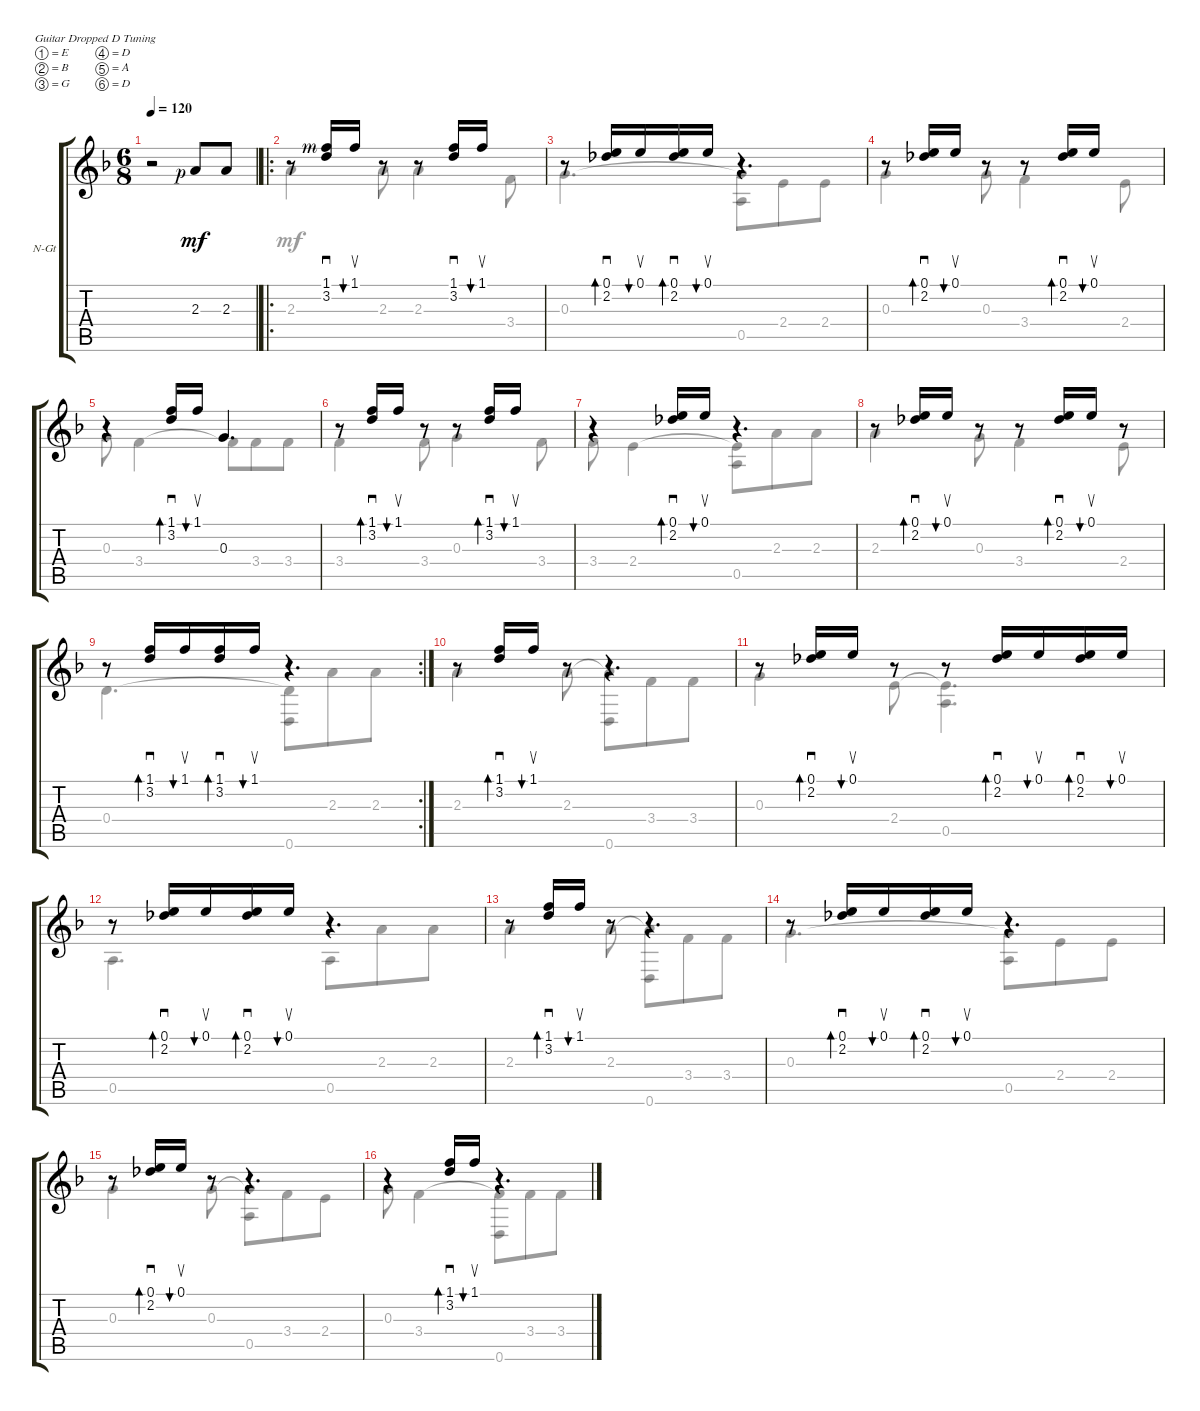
\defaultSystemsLayout 4
\bracketExtendMode groupsimilarinstruments
\firstSystemTrackNameOrientation horizontal
\otherSystemsTrackNameOrientation horizontal
\track ("Nylon Guitar" "N-Gt") {instrument acousticguitarnylon}
\staff {score tabs}
\tuning (E4 B3 G3 D3 A2 D2)
\voice
\ts (6 8)
\tempo 120
\clef g2
\ks dminor
r.2{dy mf instrument acousticguitarnylon} 2.3{rf 1}.8 2.3.8 |
\ro
r.8 (1.1{rf 3} 3.2).16{sd} 1.1.16{su bu 120} r.8 r.8 (1.1 3.2).16{sd} 1.1.16{su bu 116} |
r.8 (0.1 2.2).16{sd bd 114} 0.1.16{su bu 114} (0.1 2.2).16{sd bd 114} 0.1.16{su bu 114} r.4{d} |
r.8 (0.1 2.2).16{sd bd 120} 0.1.16{su bu 120} r.8 r.8 (0.1 2.2).16{sd bd 119} 0.1.16{su bu 116} |
r.4 (1.1 3.2).16{sd bd 114} 1.1.16{su bu 114} 0.3.4{d} |
r.8 (1.1 3.2).16{sd bd 120} 1.1.16{su bu 120} r.8 r.8 (1.1 3.2).16{sd bd 119} 1.1.16{su bu 116} |
r.4 (0.1 2.2).16{sd bd 114} 0.1.16{su bu 114} r.4{d} |
r.8 (0.1 2.2).16{sd bd 114} 0.1.16{su bu 114} r.8 r.8 (0.1 2.2).16{sd bd 114} 0.1.16{su bu 114} r.8 |
\rc 2
r.8 (1.1 3.2).16{sd bd 114} 1.1.16{su bu 114} (3.2 1.1).16{sd bd 114} 1.1.16{su bu 114} r.4{d} |
r.8 (1.1 3.2).16{sd bd 114} 1.1.16{su bu 114} r.8 r.4{d} |
r.8 (0.1 2.2).16{sd bd 114} 0.1.16{su bu 114} r.8 r.8 (0.1 2.2).16{sd bd 114} 0.1.16{su bu 114} (0.1 2.2).16{sd bd 114} 0.1.16{su bu 114} |
r.8 (0.1 2.2).16{sd bd 114} 0.1.16{su bu 114} (0.1 2.2).16{sd bd 114} 0.1.16{su bu 114} r.4{d} |
r.8 (1.1 3.2).16{sd bd 114} 1.1.16{su bu 114} r.8 r.4{d} |
r.8 (0.1 2.2).16{sd bd 114} 0.1.16{su bu 114} (0.1 2.2).16{sd bd 114} 0.1.16{su bu 114} r.4{d} |
r.8 (0.1 2.2).16{sd bd 114} 0.1.16{su bu 114} r.8 r.4{d} |
r.4 (1.1 3.2).16{sd bd 114} 1.1.16{su bu 114} r.4{d}
\voice
\clef g2
\ottava regular
\simile none
\ks dminor
|
2.3.4 2.3.8 2.3.4 3.4.8 |
0.3.4{d} (0.3{t} 0.5).8 2.4.8 2.4.8 |
0.3.4 0.3.8 3.4.4 2.4.8 |
0.3.8 3.4.4 3.4{t}.8 3.4.8 3.4.8 |
3.4.4 3.4.8 0.3.4 3.4.8 |
3.4.8 2.4.4 (2.4{t} 0.5).8 2.3.8 2.3.8 |
2.3.4 0.3.8 3.4.4 2.4.8 |
0.4.4{d} (0.4{t} 0.6).8 2.3.8 2.3.8 |
2.3.4 2.3.8 (2.3{t} 0.6).8 3.4.8 3.4.8 |
0.3.4 2.4.8 (2.4{t} 0.5).4{d} |
0.5.4{d} 0.5.8 2.3.8 2.3.8 |
2.3.4 2.3.8 (2.3{t} 0.6).8 3.4.8 3.4.8 |
0.3.4{d} (0.3{t} 0.5).8 2.4.8 2.4.8 |
0.3.4 0.3.8 (0.3{t} 0.5).8 3.4.8 2.4.8 |
0.3.8 3.4.4 (3.4{t} 0.6).8 3.4.8 3.4.8
